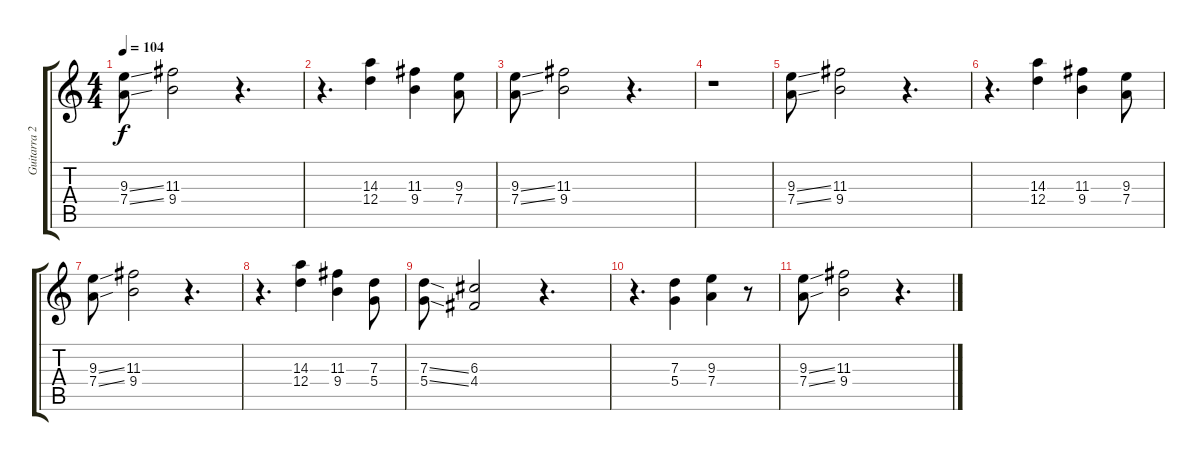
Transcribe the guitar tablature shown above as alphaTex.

\track ("Guitarra 2" "Guitarra 2") {instrument acousticguitarsteel}
\staff {score tabs}
\tuning (E4 B3 G3 D3 A2 D2) {hide}
\ts (4 4)
\tempo 104
\clef g2
\ks c
(9.3{ss} 7.4{ss}).8{dy f} (11.3 9.4).2 r.4{d} |
r.4{d} (14.3 12.4).4 (11.3 9.4).4 (9.3 7.4).8 |
(9.3{ss} 7.4{ss}).8 (11.3 9.4).2 r.4{d} |
r.1 |
(9.3{ss} 7.4{ss}).8 (11.3 9.4).2 r.4{d} |
r.4{d} (14.3 12.4).4 (11.3 9.4).4 (9.3 7.4).8 |
(9.3{ss} 7.4{ss}).8 (11.3 9.4).2 r.4{d} |
r.4{d} (14.3 12.4).4 (11.3 9.4).4 (7.3 5.4).8 |
(7.3{ss} 5.4{ss}).8 (6.3 4.4).2 r.4{d} |
r.4{d} (7.3 5.4).4 (9.3 7.4).4 r.8 |
(9.3{ss} 7.4{ss}).8 (11.3 9.4).2 r.4{d}
